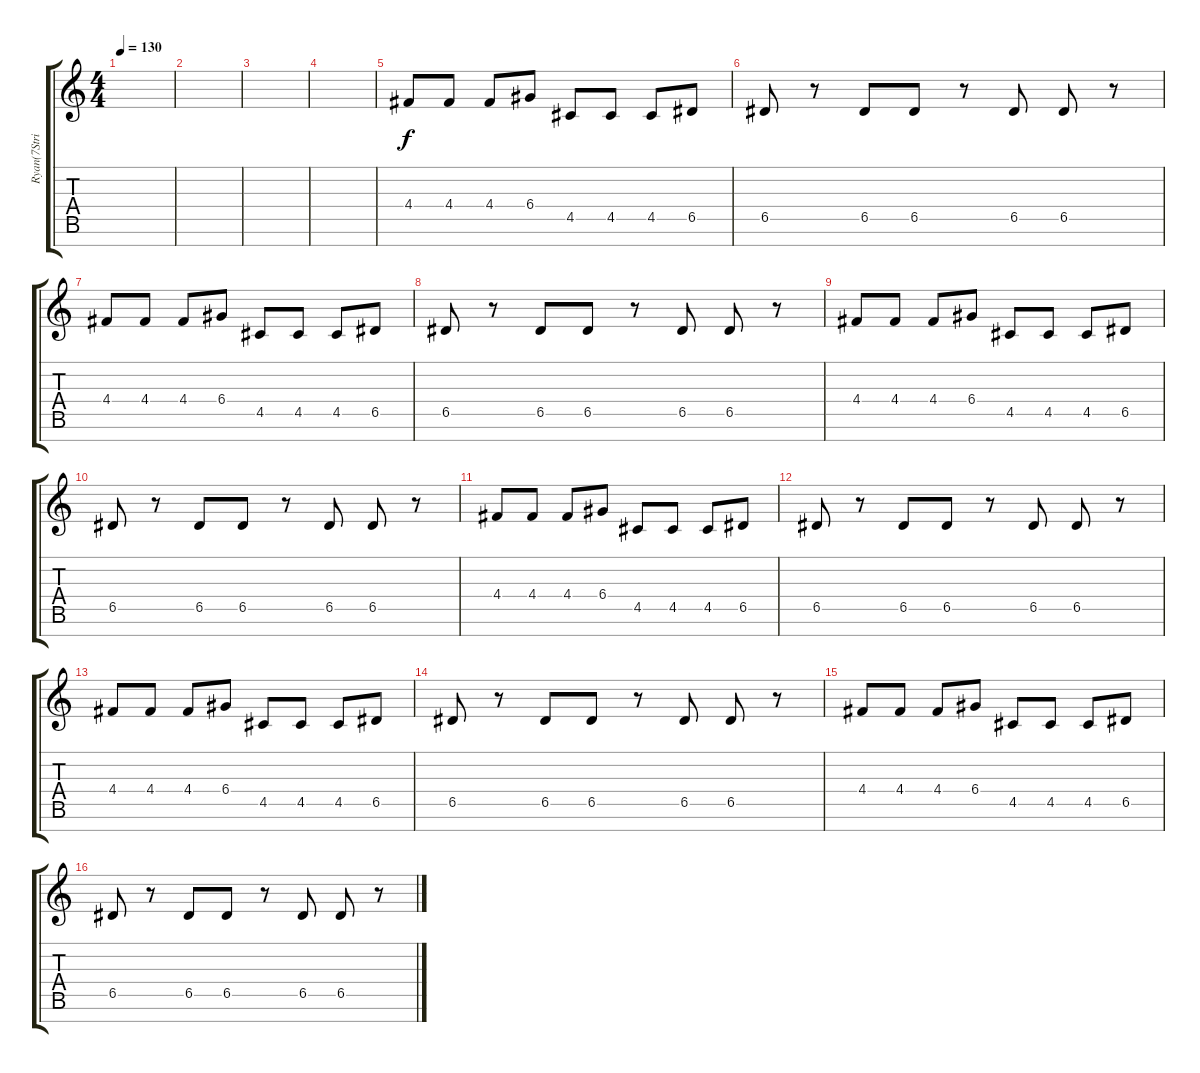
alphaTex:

\track ("Ryan(7Strings)" "Ryan(7Stri") {instrument overdrivenguitar}
\staff {score tabs}
\tuning (E4 B3 G3 D3 A2 E2 B1) {hide}
\ts (4 4)
\tempo 130
\clef g2
\ks c
|
|
|
|
4.4.8 4.4.8 4.4.8 6.4.8 4.5.8 4.5.8 4.5.8 6.5.8 |
6.5.8 r.8 6.5.8 6.5.8 r.8 6.5.8 6.5.8 r.8 |
4.4.8 4.4.8 4.4.8 6.4.8 4.5.8 4.5.8 4.5.8 6.5.8 |
6.5.8 r.8 6.5.8 6.5.8 r.8 6.5.8 6.5.8 r.8 |
4.4.8 4.4.8 4.4.8 6.4.8 4.5.8 4.5.8 4.5.8 6.5.8 |
6.5.8 r.8 6.5.8 6.5.8 r.8 6.5.8 6.5.8 r.8 |
4.4.8 4.4.8 4.4.8 6.4.8 4.5.8 4.5.8 4.5.8 6.5.8 |
6.5.8 r.8 6.5.8 6.5.8 r.8 6.5.8 6.5.8 r.8 |
4.4.8 4.4.8 4.4.8 6.4.8 4.5.8 4.5.8 4.5.8 6.5.8 |
6.5.8 r.8 6.5.8 6.5.8 r.8 6.5.8 6.5.8 r.8 |
4.4.8 4.4.8 4.4.8 6.4.8 4.5.8 4.5.8 4.5.8 6.5.8 |
6.5.8 r.8 6.5.8 6.5.8 r.8 6.5.8 6.5.8 r.8
